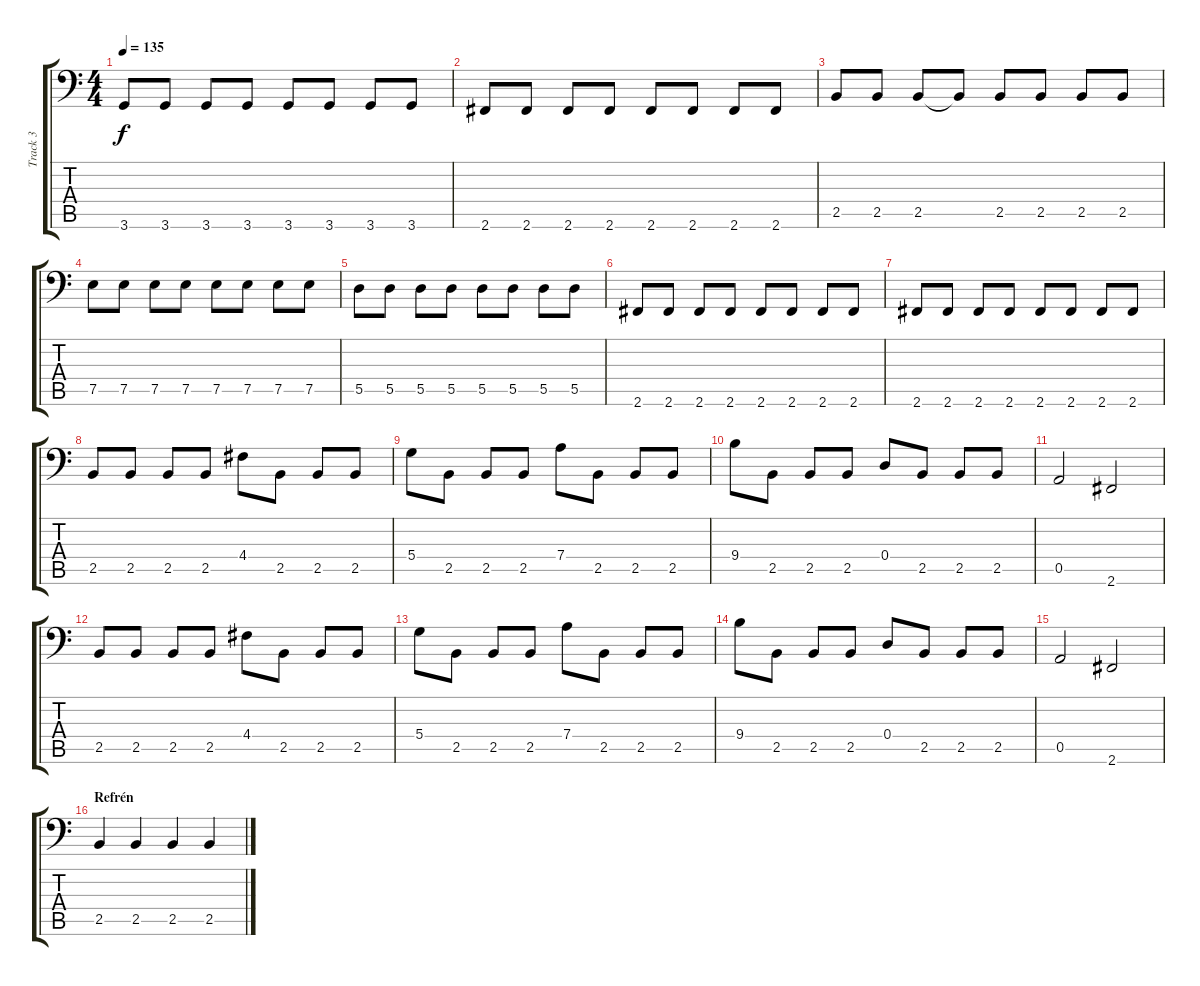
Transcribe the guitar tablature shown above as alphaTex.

\track ("Track 3" "Track 3") {instrument electricbasspick}
\staff {score tabs}
\tuning (E3 B2 G2 D2 A1 E1) {hide}
\ts (4 4)
\tempo 135
\clef f4
\ks c
3.6.8{dy f} 3.6.8 3.6.8 3.6.8 3.6.8 3.6.8 3.6.8 3.6.8 |
2.6.8 2.6.8 2.6.8 2.6.8 2.6.8 2.6.8 2.6.8 2.6.8 |
2.5.8 2.5.8 2.5.8 2.5{t}.8 2.5.8 2.5.8 2.5.8 2.5.8 |
7.5.8 7.5.8 7.5.8 7.5.8 7.5.8 7.5.8 7.5.8 7.5.8 |
5.5.8 5.5.8 5.5.8 5.5.8 5.5.8 5.5.8 5.5.8 5.5.8 |
2.6.8 2.6.8 2.6.8 2.6.8 2.6.8 2.6.8 2.6.8 2.6.8 |
2.6.8 2.6.8 2.6.8 2.6.8 2.6.8 2.6.8 2.6.8 2.6.8 |
2.5.8 2.5.8 2.5.8 2.5.8 4.4.8 2.5.8 2.5.8 2.5.8 |
5.4.8 2.5.8 2.5.8 2.5.8 7.4.8 2.5.8 2.5.8 2.5.8 |
9.4.8 2.5.8 2.5.8 2.5.8 0.4.8 2.5.8 2.5.8 2.5.8 |
0.5.2 2.6.2 |
2.5.8 2.5.8 2.5.8 2.5.8 4.4.8 2.5.8 2.5.8 2.5.8 |
5.4.8 2.5.8 2.5.8 2.5.8 7.4.8 2.5.8 2.5.8 2.5.8 |
9.4.8 2.5.8 2.5.8 2.5.8 0.4.8 2.5.8 2.5.8 2.5.8 |
0.5.2 2.6.2 |
\section ("" "Refrén")
2.5.4 2.5.4 2.5.4 2.5.4
